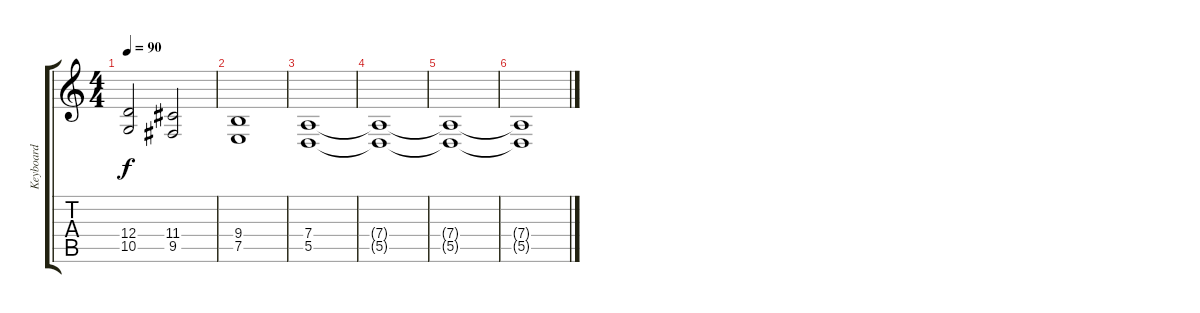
\track ("Keyboard" "Keyboard") {instrument pad2warm}
\staff {score tabs}
\tuning (E4 B3 G3 D3 A2 E2) {hide}
\ts (4 4)
\tempo 90
\clef g2
\ks c
(12.4 10.5).2{dy f} (11.4 9.5).2 |
(9.4 7.5).1 |
(7.4 5.5).1 |
(7.4{t} 5.5{t}).1{volume 0} |
(7.4{t} 5.5{t}).1 |
(7.4{t} 5.5{t}).1
